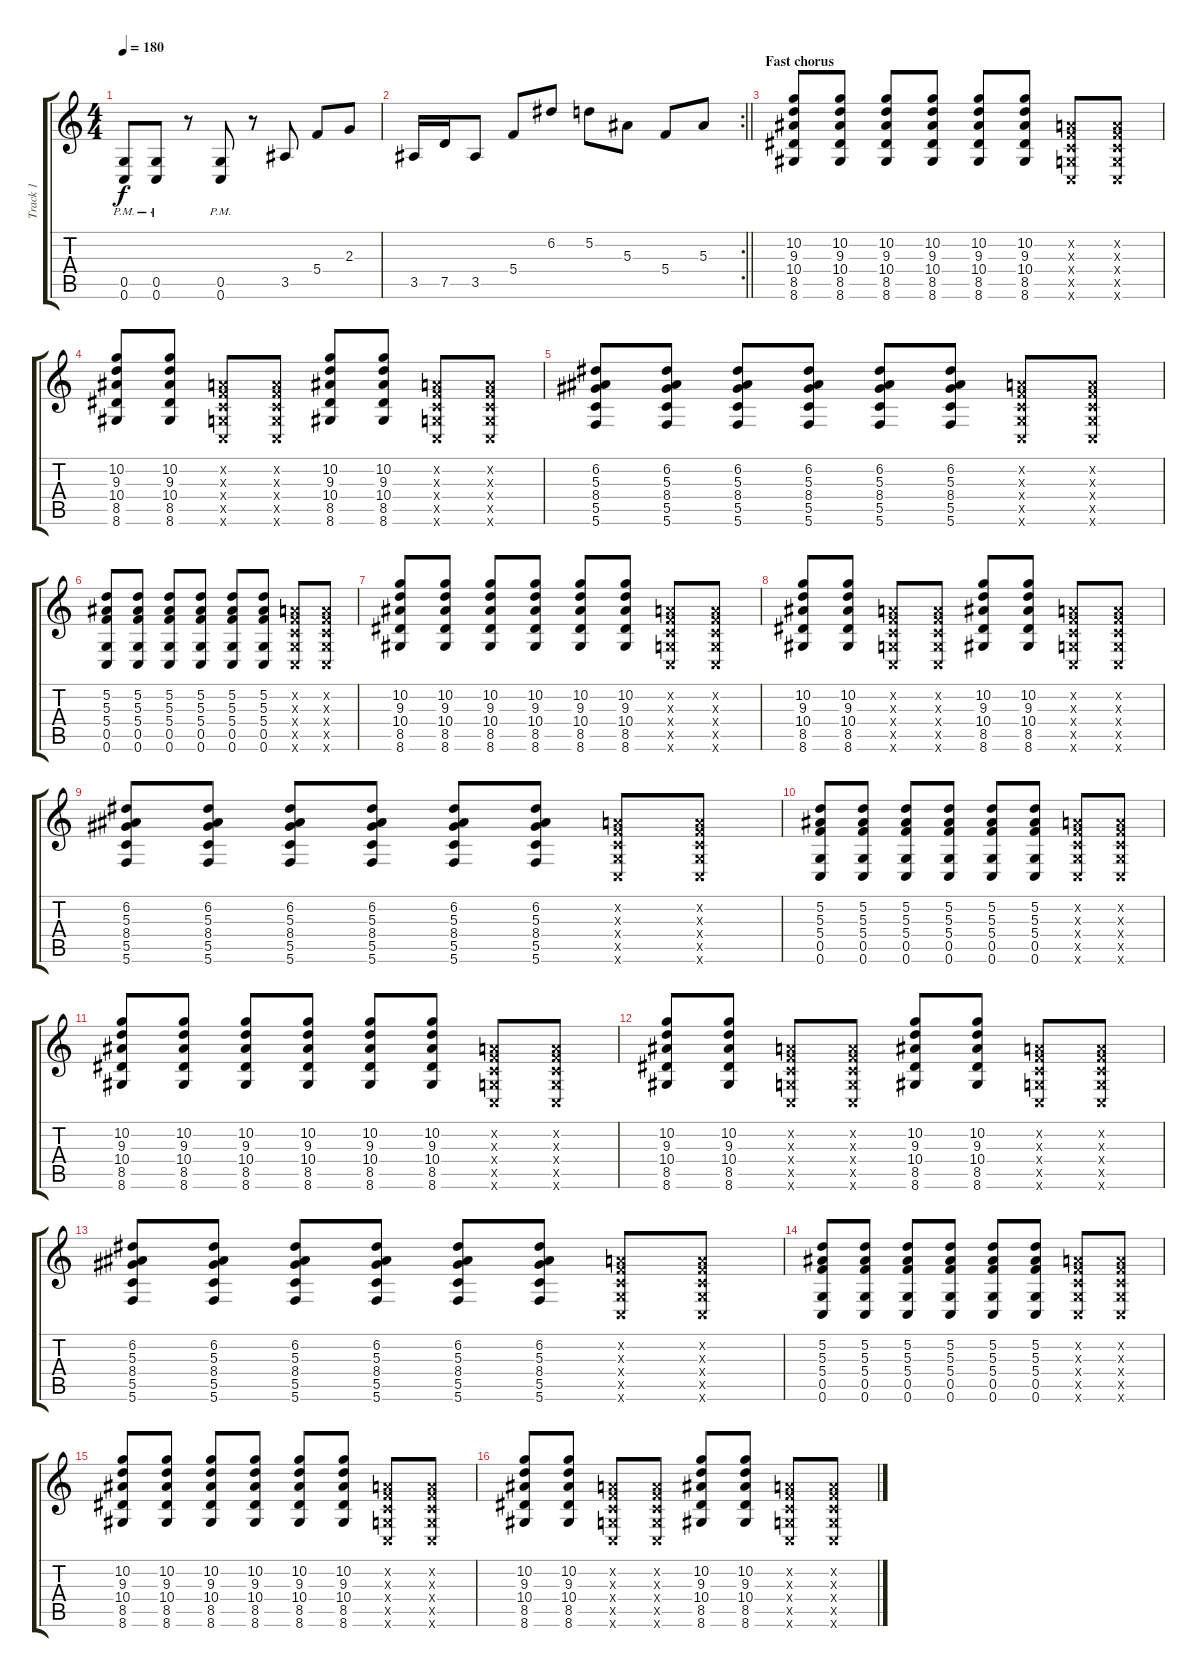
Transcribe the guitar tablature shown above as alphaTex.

\track ("Track 1" "Track 1") {instrument electricguitarjazz}
\staff {score tabs}
\tuning (D4 A3 F3 C3 G2 C2) {hide}
\ts (4 4)
\tempo 180
\clef g2
\ks c
(0.5{pm} 0.6{pm}).8{dy f} (0.5{pm} 0.6{pm}).8 r.8 (0.5{pm} 0.6{pm}).8 r.8 3.5.8 5.4.8 2.3.8 |
\rc 2
\barLineRight lightlight
3.5.16 7.5.16 3.5.8 5.4.8 6.2.8 5.2.8 5.3.8 5.4.8 5.3.8 |
\section ("" "Fast chorus")
(10.2 9.3 10.4 8.5 8.6).8 (10.2 9.3 10.4 8.5 8.6).8 (10.2 9.3 10.4 8.5 8.6).8 (10.2 9.3 10.4 8.5 8.6).8 (10.2 9.3 10.4 8.5 8.6).8 (10.2 9.3 10.4 8.5 8.6).8 (0.2{x} 0.3{x} 0.4{x} 0.5{x} 0.6{x}).8 (0.2{x} 0.3{x} 0.4{x} 0.5{x} 0.6{x}).8 |
(10.2 9.3 10.4 8.5 8.6).8 (10.2 9.3 10.4 8.5 8.6).8 (0.2{x} 0.3{x} 0.4{x} 0.5{x} 0.6{x}).8 (0.2{x} 0.3{x} 0.4{x} 0.5{x} 0.6{x}).8 (10.2 9.3 10.4 8.5 8.6).8 (10.2 9.3 10.4 8.5 8.6).8 (0.2{x} 0.3{x} 0.4{x} 0.5{x} 0.6{x}).8 (0.2{x} 0.3{x} 0.4{x} 0.5{x} 0.6{x}).8 |
(6.2 5.3 8.4 5.5 5.6).8 (6.2 5.3 8.4 5.5 5.6).8 (6.2 5.3 8.4 5.5 5.6).8 (6.2 5.3 8.4 5.5 5.6).8 (6.2 5.3 8.4 5.5 5.6).8 (6.2 5.3 8.4 5.5 5.6).8 (0.2{x} 0.3{x} 0.4{x} 0.5{x} 0.6{x}).8 (0.2{x} 0.3{x} 0.4{x} 0.5{x} 0.6{x}).8 |
(5.2 5.3 5.4 0.5 0.6).8 (5.2 5.3 5.4 0.5 0.6).8 (5.2 5.3 5.4 0.5 0.6).8 (5.2 5.3 5.4 0.5 0.6).8 (5.2 5.3 5.4 0.5 0.6).8 (5.2 5.3 5.4 0.5 0.6).8 (0.2{x} 0.3{x} 0.4{x} 0.5{x} 0.6{x}).8 (0.2{x} 0.3{x} 0.4{x} 0.5{x} 0.6{x}).8 |
(10.2 9.3 10.4 8.5 8.6).8 (10.2 9.3 10.4 8.5 8.6).8 (10.2 9.3 10.4 8.5 8.6).8 (10.2 9.3 10.4 8.5 8.6).8 (10.2 9.3 10.4 8.5 8.6).8 (10.2 9.3 10.4 8.5 8.6).8 (0.2{x} 0.3{x} 0.4{x} 0.5{x} 0.6{x}).8 (0.2{x} 0.3{x} 0.4{x} 0.5{x} 0.6{x}).8 |
(10.2 9.3 10.4 8.5 8.6).8 (10.2 9.3 10.4 8.5 8.6).8 (0.2{x} 0.3{x} 0.4{x} 0.5{x} 0.6{x}).8 (0.2{x} 0.3{x} 0.4{x} 0.5{x} 0.6{x}).8 (10.2 9.3 10.4 8.5 8.6).8 (10.2 9.3 10.4 8.5 8.6).8 (0.2{x} 0.3{x} 0.4{x} 0.5{x} 0.6{x}).8 (0.2{x} 0.3{x} 0.4{x} 0.5{x} 0.6{x}).8 |
(6.2 5.3 8.4 5.5 5.6).8 (6.2 5.3 8.4 5.5 5.6).8 (6.2 5.3 8.4 5.5 5.6).8 (6.2 5.3 8.4 5.5 5.6).8 (6.2 5.3 8.4 5.5 5.6).8 (6.2 5.3 8.4 5.5 5.6).8 (0.2{x} 0.3{x} 0.4{x} 0.5{x} 0.6{x}).8 (0.2{x} 0.3{x} 0.4{x} 0.5{x} 0.6{x}).8 |
(5.2 5.3 5.4 0.5 0.6).8 (5.2 5.3 5.4 0.5 0.6).8 (5.2 5.3 5.4 0.5 0.6).8 (5.2 5.3 5.4 0.5 0.6).8 (5.2 5.3 5.4 0.5 0.6).8 (5.2 5.3 5.4 0.5 0.6).8 (0.2{x} 0.3{x} 0.4{x} 0.5{x} 0.6{x}).8 (0.2{x} 0.3{x} 0.4{x} 0.5{x} 0.6{x}).8 |
(10.2 9.3 10.4 8.5 8.6).8 (10.2 9.3 10.4 8.5 8.6).8 (10.2 9.3 10.4 8.5 8.6).8 (10.2 9.3 10.4 8.5 8.6).8 (10.2 9.3 10.4 8.5 8.6).8 (10.2 9.3 10.4 8.5 8.6).8 (0.2{x} 0.3{x} 0.4{x} 0.5{x} 0.6{x}).8 (0.2{x} 0.3{x} 0.4{x} 0.5{x} 0.6{x}).8 |
(10.2 9.3 10.4 8.5 8.6).8 (10.2 9.3 10.4 8.5 8.6).8 (0.2{x} 0.3{x} 0.4{x} 0.5{x} 0.6{x}).8 (0.2{x} 0.3{x} 0.4{x} 0.5{x} 0.6{x}).8 (10.2 9.3 10.4 8.5 8.6).8 (10.2 9.3 10.4 8.5 8.6).8 (0.2{x} 0.3{x} 0.4{x} 0.5{x} 0.6{x}).8 (0.2{x} 0.3{x} 0.4{x} 0.5{x} 0.6{x}).8 |
(6.2 5.3 8.4 5.5 5.6).8 (6.2 5.3 8.4 5.5 5.6).8 (6.2 5.3 8.4 5.5 5.6).8 (6.2 5.3 8.4 5.5 5.6).8 (6.2 5.3 8.4 5.5 5.6).8 (6.2 5.3 8.4 5.5 5.6).8 (0.2{x} 0.3{x} 0.4{x} 0.5{x} 0.6{x}).8 (0.2{x} 0.3{x} 0.4{x} 0.5{x} 0.6{x}).8 |
(5.2 5.3 5.4 0.5 0.6).8 (5.2 5.3 5.4 0.5 0.6).8 (5.2 5.3 5.4 0.5 0.6).8 (5.2 5.3 5.4 0.5 0.6).8 (5.2 5.3 5.4 0.5 0.6).8 (5.2 5.3 5.4 0.5 0.6).8 (0.2{x} 0.3{x} 0.4{x} 0.5{x} 0.6{x}).8 (0.2{x} 0.3{x} 0.4{x} 0.5{x} 0.6{x}).8 |
(10.2 9.3 10.4 8.5 8.6).8 (10.2 9.3 10.4 8.5 8.6).8 (10.2 9.3 10.4 8.5 8.6).8 (10.2 9.3 10.4 8.5 8.6).8 (10.2 9.3 10.4 8.5 8.6).8 (10.2 9.3 10.4 8.5 8.6).8 (0.2{x} 0.3{x} 0.4{x} 0.5{x} 0.6{x}).8 (0.2{x} 0.3{x} 0.4{x} 0.5{x} 0.6{x}).8 |
(10.2 9.3 10.4 8.5 8.6).8 (10.2 9.3 10.4 8.5 8.6).8 (0.2{x} 0.3{x} 0.4{x} 0.5{x} 0.6{x}).8 (0.2{x} 0.3{x} 0.4{x} 0.5{x} 0.6{x}).8 (10.2 9.3 10.4 8.5 8.6).8 (10.2 9.3 10.4 8.5 8.6).8 (0.2{x} 0.3{x} 0.4{x} 0.5{x} 0.6{x}).8 (0.2{x} 0.3{x} 0.4{x} 0.5{x} 0.6{x}).8
